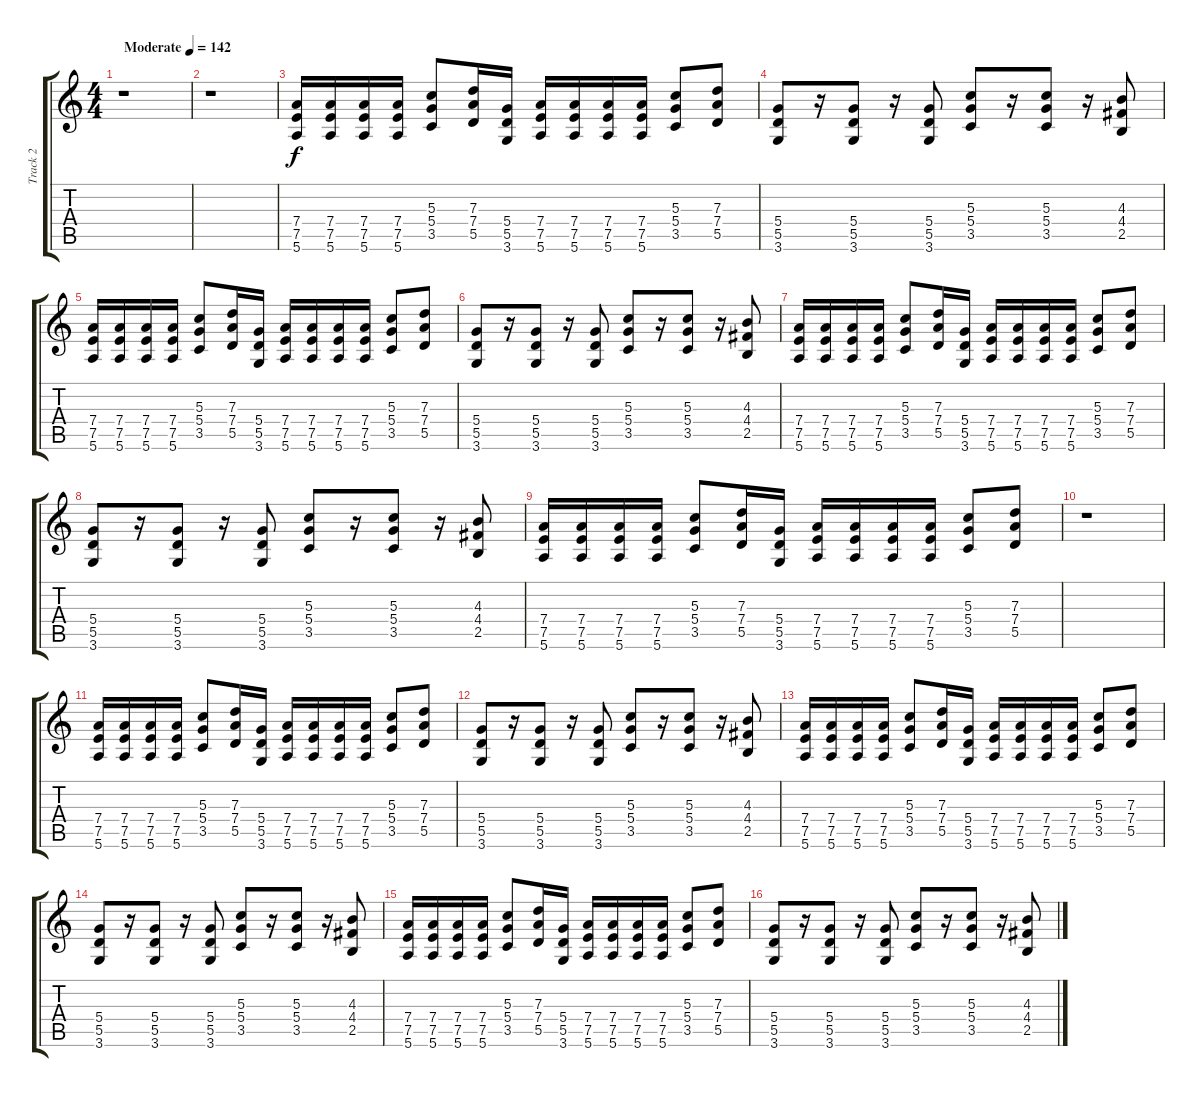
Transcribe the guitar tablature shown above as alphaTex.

\track ("Track 2" "Track 2") {instrument distortionguitar}
\staff {score tabs}
\tuning (E4 B3 G3 D3 A2 E2) {hide}
\ts (4 4)
\tempo (142 "Moderate")
\clef g2
\ks c
r.1{dy f instrument distortionguitar} |
r.1 |
(7.4 7.5 5.6).16 (7.4 7.5 5.6).16 (7.4 7.5 5.6).16 (7.4 7.5 5.6).16 (5.3 5.4 3.5).8 (7.3 7.4 5.5).16 (5.4 5.5 3.6).16 (7.4 7.5 5.6).16 (7.4 7.5 5.6).16 (7.4 7.5 5.6).16 (7.4 7.5 5.6).16 (5.3 5.4 3.5).8 (7.3 7.4 5.5).8 |
(5.4 5.5 3.6).8 r.16 (5.4 5.5 3.6).8 r.16 (5.4 5.5 3.6).8 (5.3 5.4 3.5).8 r.16 (5.3 5.4 3.5).8 r.16 (4.3 4.4 2.5).8 |
(7.4 7.5 5.6).16 (7.4 7.5 5.6).16 (7.4 7.5 5.6).16 (7.4 7.5 5.6).16 (5.3 5.4 3.5).8 (7.3 7.4 5.5).16 (5.4 5.5 3.6).16 (7.4 7.5 5.6).16 (7.4 7.5 5.6).16 (7.4 7.5 5.6).16 (7.4 7.5 5.6).16 (5.3 5.4 3.5).8 (7.3 7.4 5.5).8 |
(5.4 5.5 3.6).8 r.16 (5.4 5.5 3.6).8 r.16 (5.4 5.5 3.6).8 (5.3 5.4 3.5).8 r.16 (5.3 5.4 3.5).8 r.16 (4.3 4.4 2.5).8 |
(7.4 7.5 5.6).16 (7.4 7.5 5.6).16 (7.4 7.5 5.6).16 (7.4 7.5 5.6).16 (5.3 5.4 3.5).8 (7.3 7.4 5.5).16 (5.4 5.5 3.6).16 (7.4 7.5 5.6).16 (7.4 7.5 5.6).16 (7.4 7.5 5.6).16 (7.4 7.5 5.6).16 (5.3 5.4 3.5).8 (7.3 7.4 5.5).8 |
(5.4 5.5 3.6).8 r.16 (5.4 5.5 3.6).8 r.16 (5.4 5.5 3.6).8 (5.3 5.4 3.5).8 r.16 (5.3 5.4 3.5).8 r.16 (4.3 4.4 2.5).8 |
(7.4 7.5 5.6).16 (7.4 7.5 5.6).16 (7.4 7.5 5.6).16 (7.4 7.5 5.6).16 (5.3 5.4 3.5).8 (7.3 7.4 5.5).16 (5.4 5.5 3.6).16 (7.4 7.5 5.6).16 (7.4 7.5 5.6).16 (7.4 7.5 5.6).16 (7.4 7.5 5.6).16 (5.3 5.4 3.5).8 (7.3 7.4 5.5).8 |
r.1 |
(7.4 7.5 5.6).16 (7.4 7.5 5.6).16 (7.4 7.5 5.6).16 (7.4 7.5 5.6).16 (5.3 5.4 3.5).8 (7.3 7.4 5.5).16 (5.4 5.5 3.6).16 (7.4 7.5 5.6).16 (7.4 7.5 5.6).16 (7.4 7.5 5.6).16 (7.4 7.5 5.6).16 (5.3 5.4 3.5).8 (7.3 7.4 5.5).8 |
(5.4 5.5 3.6).8 r.16 (5.4 5.5 3.6).8 r.16 (5.4 5.5 3.6).8 (5.3 5.4 3.5).8 r.16 (5.3 5.4 3.5).8 r.16 (4.3 4.4 2.5).8 |
(7.4 7.5 5.6).16 (7.4 7.5 5.6).16 (7.4 7.5 5.6).16 (7.4 7.5 5.6).16 (5.3 5.4 3.5).8 (7.3 7.4 5.5).16 (5.4 5.5 3.6).16 (7.4 7.5 5.6).16 (7.4 7.5 5.6).16 (7.4 7.5 5.6).16 (7.4 7.5 5.6).16 (5.3 5.4 3.5).8 (7.3 7.4 5.5).8 |
(5.4 5.5 3.6).8 r.16 (5.4 5.5 3.6).8 r.16 (5.4 5.5 3.6).8 (5.3 5.4 3.5).8 r.16 (5.3 5.4 3.5).8 r.16 (4.3 4.4 2.5).8 |
(7.4 7.5 5.6).16 (7.4 7.5 5.6).16 (7.4 7.5 5.6).16 (7.4 7.5 5.6).16 (5.3 5.4 3.5).8 (7.3 7.4 5.5).16 (5.4 5.5 3.6).16 (7.4 7.5 5.6).16 (7.4 7.5 5.6).16 (7.4 7.5 5.6).16 (7.4 7.5 5.6).16 (5.3 5.4 3.5).8 (7.3 7.4 5.5).8 |
(5.4 5.5 3.6).8 r.16 (5.4 5.5 3.6).8 r.16 (5.4 5.5 3.6).8 (5.3 5.4 3.5).8 r.16 (5.3 5.4 3.5).8 r.16 (4.3 4.4 2.5).8
